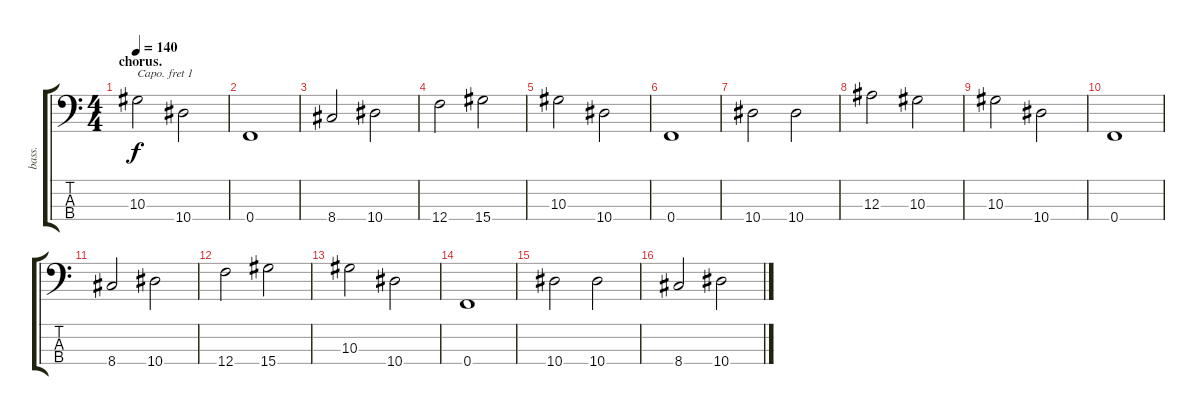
\track ("bass." "bass.") {instrument electricbasspick}
\staff {score tabs}
\capo 1
\tuning (G2 D2 A1 E1) {hide}
\ts (4 4)
\section ("" "chorus.")
\tempo 140
\clef f4
\ks c
10.3.2{dy f} 10.4.2 |
0.4.1 |
8.4.2 10.4.2 |
12.4.2 15.4.2 |
10.3.2 10.4.2 |
0.4.1 |
10.4.2 10.4.2 |
12.3.2 10.3.2 |
10.3.2 10.4.2 |
0.4.1 |
8.4.2 10.4.2 |
12.4.2 15.4.2 |
10.3.2 10.4.2 |
0.4.1 |
10.4.2 10.4.2 |
8.4.2 10.4.2
